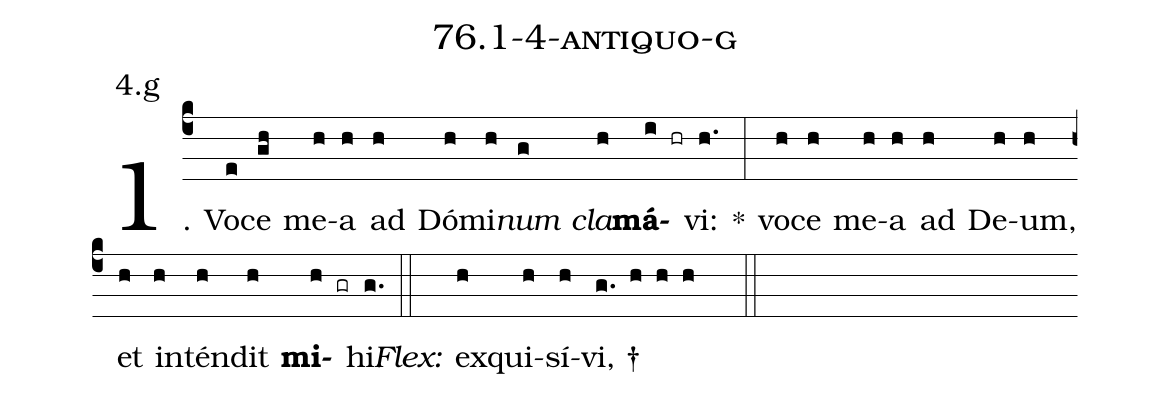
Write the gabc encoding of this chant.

name: 76.1-4-antiquo-g;
annotation: 4.g;
%%
(c4)1. Vo(e)ce(gh) me(h)a(h) ad(h) Dó(h)mi(h)<i>num</i>(g) <i>cla</i>(h)<b>má</b>(i hr)vi:(h.) *(:) vo(h)ce(h) me(h)a(h) ad(h) De(h)um,(h) et(h) in(h)tén(h)dit(h) <b>mi</b>(h gr)hi.(g.) (::)
<i>Flex:</i>()  ex(h)qui(h)sí(h)vi, †(g. h h h  ::)
